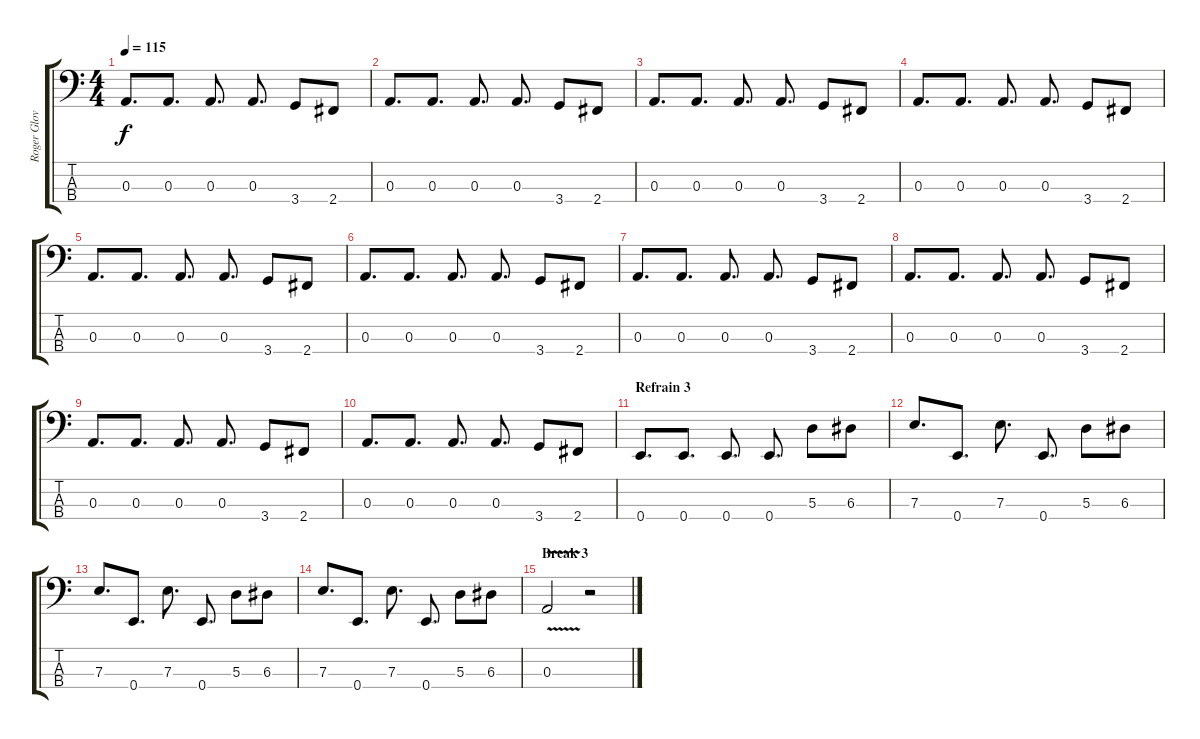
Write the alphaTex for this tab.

\track ("Roger Glover" "Roger Glov") {instrument electricbasspick}
\staff {score tabs}
\tuning (G2 D2 A1 E1) {hide}
\ts (4 4)
\tempo 115
\clef f4
\ks c
0.3.8{d dy f} 0.3.8{d} 0.3.8{d} 0.3.8{d} 3.4.8 2.4.8 |
0.3.8{d} 0.3.8{d} 0.3.8{d} 0.3.8{d} 3.4.8 2.4.8 |
0.3.8{d} 0.3.8{d} 0.3.8{d} 0.3.8{d} 3.4.8 2.4.8 |
0.3.8{d} 0.3.8{d} 0.3.8{d} 0.3.8{d} 3.4.8 2.4.8 |
0.3.8{d} 0.3.8{d} 0.3.8{d} 0.3.8{d} 3.4.8 2.4.8 |
0.3.8{d} 0.3.8{d} 0.3.8{d} 0.3.8{d} 3.4.8 2.4.8 |
0.3.8{d} 0.3.8{d} 0.3.8{d} 0.3.8{d} 3.4.8 2.4.8 |
0.3.8{d} 0.3.8{d} 0.3.8{d} 0.3.8{d} 3.4.8 2.4.8 |
0.3.8{d} 0.3.8{d} 0.3.8{d} 0.3.8{d} 3.4.8 2.4.8 |
0.3.8{d} 0.3.8{d} 0.3.8{d} 0.3.8{d} 3.4.8 2.4.8 |
\section ("" "Refrain 3")
0.4.8{d} 0.4.8{d} 0.4.8{d} 0.4.8{d} 5.3.8 6.3.8 |
7.3.8{d} 0.4.8{d} 7.3.8{d} 0.4.8{d} 5.3.8 6.3.8 |
7.3.8{d} 0.4.8{d} 7.3.8{d} 0.4.8{d} 5.3.8 6.3.8 |
7.3.8{d} 0.4.8{d} 7.3.8{d} 0.4.8{d} 5.3.8 6.3.8 |
\section ("" "Break 3")
0.3{v}.2 r.2
